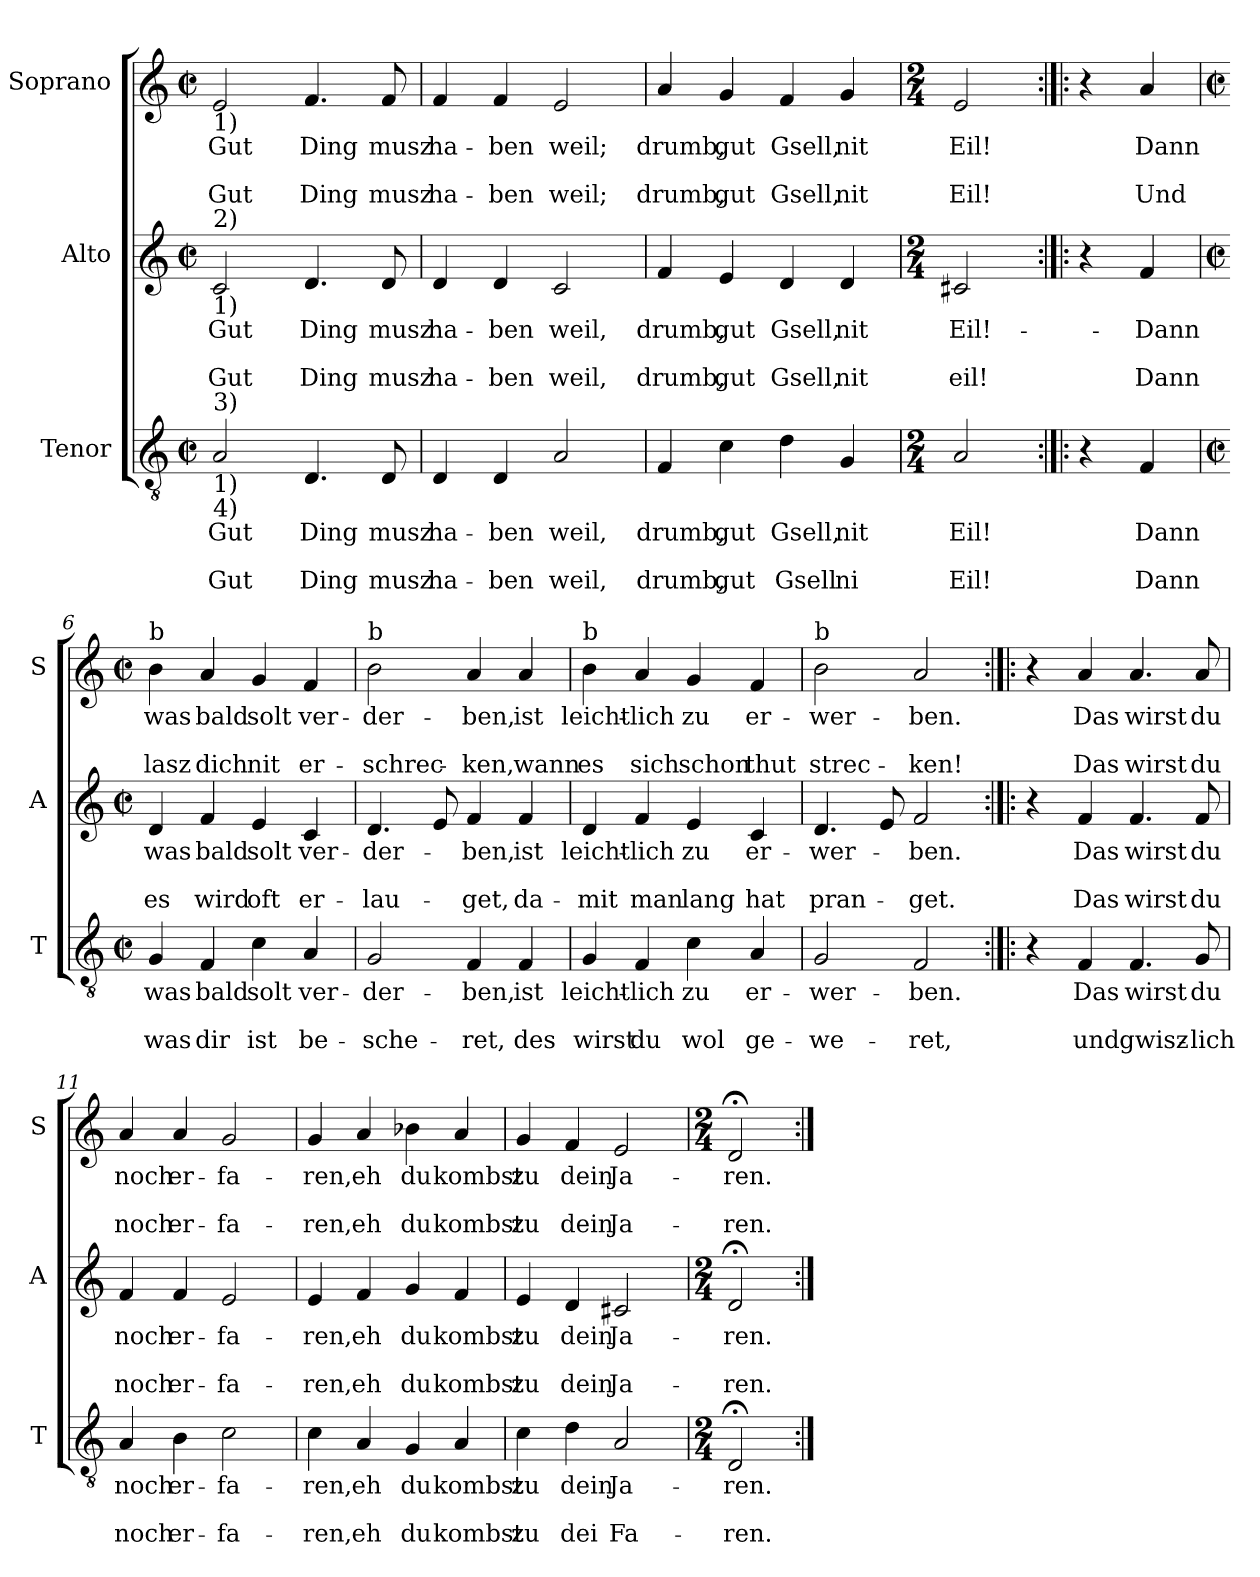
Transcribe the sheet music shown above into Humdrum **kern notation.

**kern	**text	**text	**text	**kern	**text	**text	**text	**kern	**text	**text	**text
*part3	*part3	*part3	*part3	*part2	*part2	*part2	*part2	*part1	*part1	*part1	*part1
*staff3	*staff3	*staff3	*staff3	*staff2	*staff2	*staff2	*staff2	*staff1	*staff1	*staff1	*staff1
*I"Tenor	*	*	*	*I"Alto	*	*	*	*I"Soprano	*	*	*
*I'T	*	*	*	*I'A	*	*	*	*I'S	*	*	*
*clefGv2	*	*	*	*clefG2	*	*	*	*clefG2	*	*	*
*k[]	*	*	*	*k[]	*	*	*	*k[]	*	*	*
*C:	*	*	*	*C:	*	*	*	*C:	*	*	*
*M2/2	*	*	*	*M2/2	*	*	*	*M2/2	*	*	*
*met(c|)	*	*	*	*met(c|)	*	*	*	*met(c|)	*	*	*
=1	=1	=1	=1	=1	=1	=1	=1	=1	=1	=1	=1
!	!	!	!	!	!	!	!	!LO:TX:b:t=1)	!	!	!
!	!	!	!	!LO:TX:a:t=2)	!	!	!	!	!	!	!
!	!	!	!	!LO:TX:b:t=1)	!	!	!	!	!	!	!
!LO:TX:a:t=3)	!	!	!	!	!	!	!	!	!	!	!
!LO:TX:b:t=1)	!	!	!	!	!	!	!	!	!	!	!
!LO:TX:b:t=4)	!	!	!	!	!	!	!	!	!	!	!
!	!LO:LY:b	!	!LO:LY:b	!	!LO:LY:b	!	!LO:LY:b	!	!LO:LY:b	!	!LO:LY:b
2A/	Gut	.	Gut	2c/	Gut	.	Gut	2e/	Gut	.	Gut
!	!LO:LY:b	!	!LO:LY:b	!	!LO:LY:b	!	!LO:LY:b	!	!LO:LY:b	!	!LO:LY:b
4.D/	Ding	.	Ding	4.d/	Ding	.	Ding	4.f/	Ding	.	Ding
!	!LO:LY:b	!	!LO:LY:b	!	!LO:LY:b	!	!LO:LY:b	!	!LO:LY:b	!	!LO:LY:b
8D/	musz	.	musz	8d/	musz	.	musz	8f/	musz	.	musz
=2	=2	=2	=2	=2	=2	=2	=2	=2	=2	=2	=2
!	!LO:LY:b	!	!LO:LY:b	!	!LO:LY:b	!	!LO:LY:b	!	!LO:LY:b	!	!LO:LY:b
4D/	ha-	.	ha-	4d/	ha-	.	ha-	4f/	ha-	.	ha-
!	!LO:LY:b	!	!LO:LY:b	!	!LO:LY:b	!	!LO:LY:b	!	!LO:LY:b	!	!LO:LY:b
4D/	-ben	.	-ben	4d/	-ben	.	-ben	4f/	-ben	.	-ben
!	!LO:LY:b	!	!LO:LY:b	!	!LO:LY:b	!	!LO:LY:b	!	!LO:LY:b	!	!LO:LY:b
2A/	weil,	.	weil,	2c/	weil,	.	weil,	2e/	weil;	.	weil;
=3	=3	=3	=3	=3	=3	=3	=3	=3	=3	=3	=3
!	!LO:LY:b	!	!LO:LY:b	!	!LO:LY:b	!	!LO:LY:b	!	!LO:LY:b	!	!LO:LY:b
4F/	drumb,	.	drumb,	4f/	drumb,	.	drumb,	4a/	drumb,	.	drumb,
!	!LO:LY:b	!	!LO:LY:b	!	!LO:LY:b	!	!LO:LY:b	!	!LO:LY:b	!	!LO:LY:b
4c\	gut	.	gut	4e/	gut	.	gut	4g/	gut	.	gut
!	!LO:LY:b	!	!LO:LY:b	!	!LO:LY:b	!	!LO:LY:b	!	!LO:LY:b	!	!LO:LY:b
4d\	Gsell,	.	Gsell	4d/	Gsell,	.	Gsell,	4f/	Gsell,	.	Gsell,
!	!LO:LY:b	!	!LO:LY:b	!	!LO:LY:b	!	!LO:LY:b	!	!LO:LY:b	!	!LO:LY:b
4G/	nit	.	ni	4d/	nit	.	nit	4g/	nit	.	nit
=4	=4	=4	=4	=4	=4	=4	=4	=4	=4	=4	=4
*M2/4	*	*	*	*M2/4	*	*	*	*M2/4	*	*	*
!	!LO:LY:b	!	!LO:LY:b	!	!LO:LY:b	!	!LO:LY:b	!	!LO:LY:b	!	!LO:LY:b
2A/	Eil!	.	Eil!	2c#X/	Eil!-	.	eil!	2e/	Eil!	.	Eil!
!!LO:LB:g=z
=5:|!|:	=5:|!|:	=5:|!|:	=5:|!|:	=5:|!|:	=5:|!|:	=5:|!|:	=5:|!|:	=5:|!|:	=5:|!|:	=5:|!|:	=5:|!|:
4r	.	.	.	4r	.	.	.	4r	.	.	.
!	!LO:LY:b	!	!LO:LY:b	!	!LO:LY:b	!	!LO:LY:b	!	!LO:LY:b	!	!LO:LY:b
4F/	Dann	.	Dann	4f/	-Dann	.	Dann	4a/	Dann	.	Und
=6	=6	=6	=6	=6	=6	=6	=6	=6	=6	=6	=6
*M2/2	*	*	*	*M2/2	*	*	*	*M2/2	*	*	*
*met(c|)	*	*	*	*met(c|)	*	*	*	*met(c|)	*	*	*
!	!	!	!	!	!	!	!	!LO:TX:a:t=b	!	!	!
!	!LO:LY:b	!	!LO:LY:b	!	!LO:LY:b	!	!LO:LY:b	!	!LO:LY:b	!	!LO:LY:b
4G/	was	.	was	4d/	was	.	es	4b\	was	.	lasz
!	!LO:LY:b	!	!LO:LY:b	!	!LO:LY:b	!	!LO:LY:b	!	!LO:LY:b	!	!LO:LY:b
4F/	bald	.	dir	4f/	bald	.	wird	4a/	bald	.	dich
!	!LO:LY:b	!	!LO:LY:b	!	!LO:LY:b	!	!LO:LY:b	!	!LO:LY:b	!	!LO:LY:b
4c\	solt	.	ist	4e/	solt	.	oft	4g/	solt	.	nit
!	!LO:LY:b	!	!LO:LY:b	!	!LO:LY:b	!	!LO:LY:b	!	!LO:LY:b	!	!LO:LY:b
4A/	ver-	.	be-	4c/	ver-	.	er-	4f/	ver-	.	er-
=7	=7	=7	=7	=7	=7	=7	=7	=7	=7	=7	=7
!	!	!	!	!	!	!	!	!LO:TX:a:t=b	!	!	!
!	!LO:LY:b	!	!LO:LY:b	!	!LO:LY:b	!	!LO:LY:b	!	!LO:LY:b	!	!LO:LY:b
2G/	-der-	.	-sche-	4.d/	-der-	.	-lau-	2b\	-der-	.	-schrec-
.	.	.	.	8e/	.	.	.	.	.	.	.
!	!LO:LY:b	!	!LO:LY:b	!	!LO:LY:b	!	!LO:LY:b	!	!LO:LY:b	!	!LO:LY:b
4F/	-ben,	.	-ret,	4f/	-ben,	.	-get,	4a/	-ben,	.	-ken,
!	!LO:LY:b	!	!LO:LY:b	!	!LO:LY:b	!	!LO:LY:b	!	!LO:LY:b	!	!LO:LY:b
4F/	ist	.	des	4f/	ist	.	da-	4a/	ist	.	wann
=8	=8	=8	=8	=8	=8	=8	=8	=8	=8	=8	=8
!	!	!	!	!	!	!	!	!LO:TX:a:t=b	!	!	!
!	!LO:LY:b	!	!LO:LY:b	!	!LO:LY:b	!	!LO:LY:b	!	!LO:LY:b	!	!LO:LY:b
4G/	leicht-	.	wirst	4d/	leicht-	.	-mit	4b\	leicht-	.	es
!	!LO:LY:b	!	!LO:LY:b	!	!LO:LY:b	!	!LO:LY:b	!	!LO:LY:b	!	!LO:LY:b
4F/	-lich	.	du	4f/	-lich	.	man	4a/	-lich	.	sich
!	!LO:LY:b	!	!LO:LY:b	!	!LO:LY:b	!	!LO:LY:b	!	!LO:LY:b	!	!LO:LY:b
4c\	zu	.	wol	4e/	zu	.	lang	4g/	zu	.	schon
!	!LO:LY:b	!	!LO:LY:b	!	!LO:LY:b	!	!LO:LY:b	!	!LO:LY:b	!	!LO:LY:b
4A/	er-	.	ge-	4c/	er-	.	hat	4f/	er-	.	thut
=9	=9	=9	=9	=9	=9	=9	=9	=9	=9	=9	=9
!	!	!	!	!	!	!	!	!LO:TX:a:t=b	!	!	!
!	!LO:LY:b	!	!LO:LY:b	!	!LO:LY:b	!	!LO:LY:b	!	!LO:LY:b	!	!LO:LY:b
2G/	-wer-	.	-we-	4.d/	-wer-	.	pran-	2b\	-wer-	.	strec-
.	.	.	.	8e/	.	.	.	.	.	.	.
!	!LO:LY:b	!	!LO:LY:b	!	!LO:LY:b	!	!LO:LY:b	!	!LO:LY:b	!	!LO:LY:b
2F/	-ben.	.	-ret,	2f/	-ben.	.	-get.	2a/	-ben.	.	-ken!
!!LO:PB:g=z
=10:|!|:	=10:|!|:	=10:|!|:	=10:|!|:	=10:|!|:	=10:|!|:	=10:|!|:	=10:|!|:	=10:|!|:	=10:|!|:	=10:|!|:	=10:|!|:
4r	.	.	.	4r	.	.	.	4r	.	.	.
!	!LO:LY:b	!	!LO:LY:b	!	!LO:LY:b	!	!LO:LY:b	!	!LO:LY:b	!	!LO:LY:b
4F/	Das	.	und	4f/	Das	.	Das	4a/	Das	.	Das
!	!LO:LY:b	!	!LO:LY:b	!	!LO:LY:b	!	!LO:LY:b	!	!LO:LY:b	!	!LO:LY:b
4.F/	wirst	.	gwisz-	4.f/	wirst	.	wirst	4.a/	wirst	.	wirst
!	!LO:LY:b	!	!LO:LY:b	!	!LO:LY:b	!	!LO:LY:b	!	!LO:LY:b	!	!LO:LY:b
8G/	du	.	-lich	8f/	du	.	du	8a/	du	.	du
=11	=11	=11	=11	=11	=11	=11	=11	=11	=11	=11	=11
!	!LO:LY:b	!	!LO:LY:b	!	!LO:LY:b	!	!LO:LY:b	!	!LO:LY:b	!	!LO:LY:b
4A/	noch	.	noch	4f/	noch	.	noch	4a/	noch	.	noch
!	!LO:LY:b	!	!LO:LY:b	!	!LO:LY:b	!	!LO:LY:b	!	!LO:LY:b	!	!LO:LY:b
4B\	er-	.	er-	4f/	er-	.	er-	4a/	er-	.	er-
!	!LO:LY:b	!	!LO:LY:b	!	!LO:LY:b	!	!LO:LY:b	!	!LO:LY:b	!	!LO:LY:b
2c\	-fa-	.	-fa-	2e/	-fa-	.	-fa-	2g/	-fa-	.	-fa-
=12	=12	=12	=12	=12	=12	=12	=12	=12	=12	=12	=12
!	!LO:LY:b	!	!LO:LY:b	!	!LO:LY:b	!	!LO:LY:b	!	!LO:LY:b	!	!LO:LY:b
4c\	-ren,	.	-ren,	4e/	-ren,	.	-ren,	4g/	-ren,	.	-ren,
!	!LO:LY:b	!	!LO:LY:b	!	!LO:LY:b	!	!LO:LY:b	!	!LO:LY:b	!	!LO:LY:b
4A/	eh	.	eh	4f/	eh	.	eh	4a/	eh	.	eh
!	!LO:LY:b	!	!LO:LY:b	!	!LO:LY:b	!	!LO:LY:b	!	!LO:LY:b	!	!LO:LY:b
4G/	du	.	du	4g/	du	.	du	4b-X\	du	.	du
!	!LO:LY:b	!	!LO:LY:b	!	!LO:LY:b	!	!LO:LY:b	!	!LO:LY:b	!	!LO:LY:b
4A/	kombst	.	kombst	4f/	kombst	.	kombst	4a/	kombst	.	kombst
=13	=13	=13	=13	=13	=13	=13	=13	=13	=13	=13	=13
!	!LO:LY:b	!	!LO:LY:b	!	!LO:LY:b	!	!LO:LY:b	!	!LO:LY:b	!	!LO:LY:b
4c\	zu	.	zu	4e/	zu	.	zu	4g/	zu	.	zu
!	!LO:LY:b	!	!LO:LY:b	!	!LO:LY:b	!	!LO:LY:b	!	!LO:LY:b	!	!LO:LY:b
4d\	dein	.	dei	4d/	dein	.	dein	4f/	dein	.	dein
!	!LO:LY:b	!	!LO:LY:b	!	!LO:LY:b	!	!LO:LY:b	!	!LO:LY:b	!	!LO:LY:b
2A/	Ja-	.	Fa-	2c#X/	Ja-	.	Ja-	2e/	Ja-	.	Ja-
=14	=14	=14	=14	=14	=14	=14	=14	=14	=14	=14	=14
*M2/4	*	*	*	*M2/4	*	*	*	*M2/4	*	*	*
!	!LO:LY:b	!	!LO:LY:b	!	!LO:LY:b	!	!LO:LY:b	!	!LO:LY:b	!	!LO:LY:b
2D;</	-ren.	.	-ren.	2d;</	-ren.	.	-ren.	2d;</	-ren.	.	-ren.
=:|!	=:|!	=:|!	=:|!	=:|!	=:|!	=:|!	=:|!	=:|!	=:|!	=:|!	=:|!
*-	*-	*-	*-	*-	*-	*-	*-	*-	*-	*-	*-
